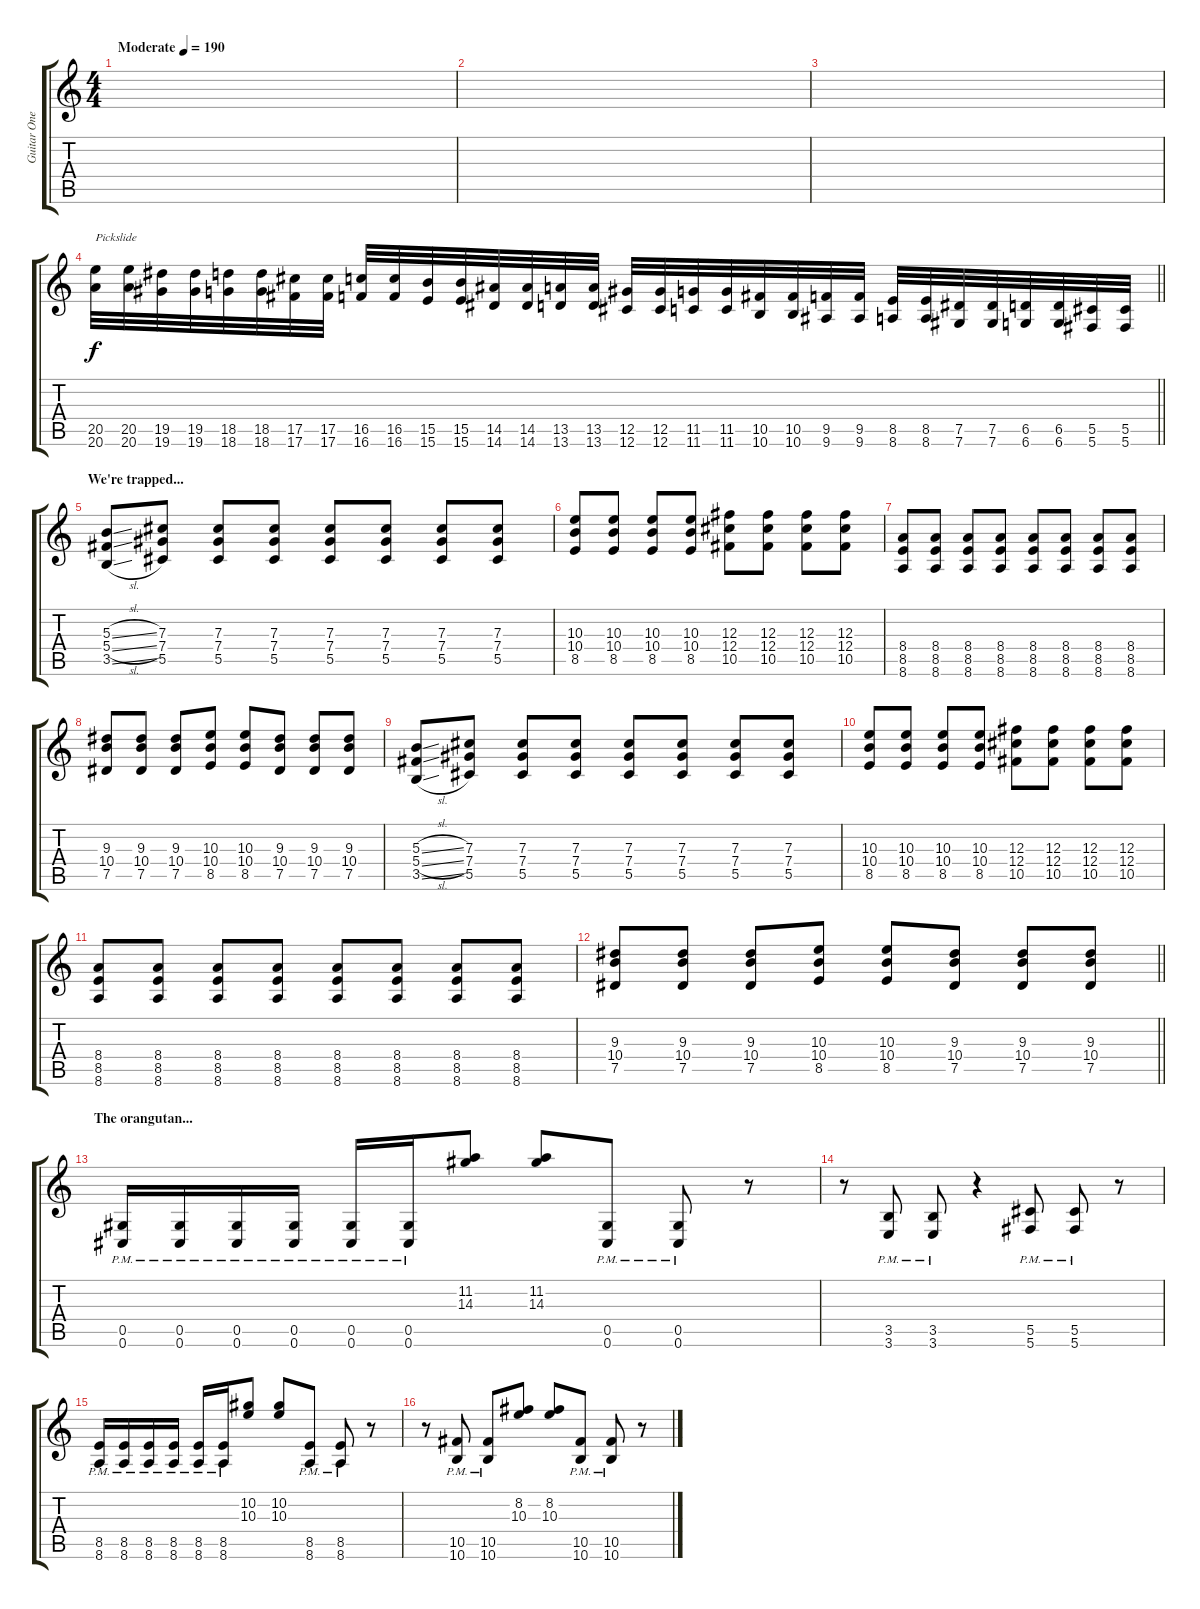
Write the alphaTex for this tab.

\track ("Guitar One" "Guitar One") {instrument overdrivenguitar}
\staff {score tabs}
\tuning (Eb4 Bb3 Gb3 Db3 Ab2 Db2) {hide}
\ts (4 4)
\tempo (190 "Moderate")
\clef g2
\ks c
|
|
|
\barLineRight lightlight
(20.5 20.6).32{txt "Pickslide" instrument guitarfretnoise} (20.5 20.6).32 (19.5 19.6).32 (19.5 19.6).32 (18.5 18.6).32 (18.5 18.6).32 (17.5 17.6).32 (17.5 17.6).32 (16.5 16.6).32 (16.5 16.6).32 (15.5 15.6).32 (15.5 15.6).32 (14.5 14.6).32 (14.5 14.6).32 (13.5 13.6).32 (13.5 13.6).32 (12.5 12.6).32 (12.5 12.6).32 (11.5 11.6).32 (11.5 11.6).32 (10.5 10.6).32 (10.5 10.6).32 (9.5 9.6).32 (9.5 9.6).32 (8.5 8.6).32 (8.5 8.6).32 (7.5 7.6).32 (7.5 7.6).32 (6.5 6.6).32 (6.5 6.6).32 (5.5 5.6).32 (5.5 5.6).32 |
\section ("" "We're trapped...")
(5.3{sl} 5.4{sl} 3.5{sl}).8{instrument overdrivenguitar} (7.3 7.4 5.5).8 (7.3 7.4 5.5).8 (7.3 7.4 5.5).8 (7.3 7.4 5.5).8 (7.3 7.4 5.5).8 (7.3 7.4 5.5).8 (7.3 7.4 5.5).8 |
(10.3 10.4 8.5).8 (10.3 10.4 8.5).8 (10.3 10.4 8.5).8 (10.3 10.4 8.5).8 (12.3 12.4 10.5).8 (12.3 12.4 10.5).8 (12.3 12.4 10.5).8 (12.3 12.4 10.5).8 |
(8.4 8.5 8.6).8 (8.4 8.5 8.6).8 (8.4 8.5 8.6).8 (8.4 8.5 8.6).8 (8.4 8.5 8.6).8 (8.4 8.5 8.6).8 (8.4 8.5 8.6).8 (8.4 8.5 8.6).8 |
(9.3 10.4 7.5).8 (9.3 10.4 7.5).8 (9.3 10.4 7.5).8 (10.3 10.4 8.5).8 (10.3 10.4 8.5).8 (9.3 10.4 7.5).8 (9.3 10.4 7.5).8 (9.3 10.4 7.5).8 |
(5.3{sl} 5.4{sl} 3.5{sl}).8{instrument overdrivenguitar} (7.3 7.4 5.5).8 (7.3 7.4 5.5).8 (7.3 7.4 5.5).8 (7.3 7.4 5.5).8 (7.3 7.4 5.5).8 (7.3 7.4 5.5).8 (7.3 7.4 5.5).8 |
(10.3 10.4 8.5).8 (10.3 10.4 8.5).8 (10.3 10.4 8.5).8 (10.3 10.4 8.5).8 (12.3 12.4 10.5).8 (12.3 12.4 10.5).8 (12.3 12.4 10.5).8 (12.3 12.4 10.5).8 |
(8.4 8.5 8.6).8 (8.4 8.5 8.6).8 (8.4 8.5 8.6).8 (8.4 8.5 8.6).8 (8.4 8.5 8.6).8 (8.4 8.5 8.6).8 (8.4 8.5 8.6).8 (8.4 8.5 8.6).8 |
\barLineRight lightlight
(9.3 10.4 7.5).8 (9.3 10.4 7.5).8 (9.3 10.4 7.5).8 (10.3 10.4 8.5).8 (10.3 10.4 8.5).8 (9.3 10.4 7.5).8 (9.3 10.4 7.5).8 (9.3 10.4 7.5).8 |
\section ("" "The orangutan...")
(0.5{pm} 0.6{pm}).16 (0.5{pm} 0.6{pm}).16 (0.5{pm} 0.6{pm}).16 (0.5{pm} 0.6{pm}).16 (0.5{pm} 0.6{pm}).16 (0.5{pm} 0.6{pm}).16 (11.2 14.3).8 (11.2 14.3).8 (0.5{pm} 0.6{pm}).8 (0.5{pm} 0.6{pm}).8 r.8 |
r.8 (3.5{pm} 3.6{pm}).8 (3.5{pm} 3.6{pm}).8 r.4 (5.5{pm} 5.6{pm}).8 (5.5{pm} 5.6{pm}).8 r.8 |
(8.5{pm} 8.6{pm}).16 (8.5{pm} 8.6{pm}).16 (8.5{pm} 8.6{pm}).16 (8.5{pm} 8.6{pm}).16 (8.5{pm} 8.6{pm}).16 (8.5{pm} 8.6{pm}).16 (10.2 10.3).8 (10.2 10.3).8 (8.5{pm} 8.6{pm}).8 (8.5{pm} 8.6{pm}).8 r.8 |
r.8 (10.5{pm} 10.6{pm}).8 (10.5{pm} 10.6{pm}).8 (8.2 10.3).8 (8.2 10.3).8 (10.5{pm} 10.6{pm}).8 (10.5{pm} 10.6{pm}).8 r.8
